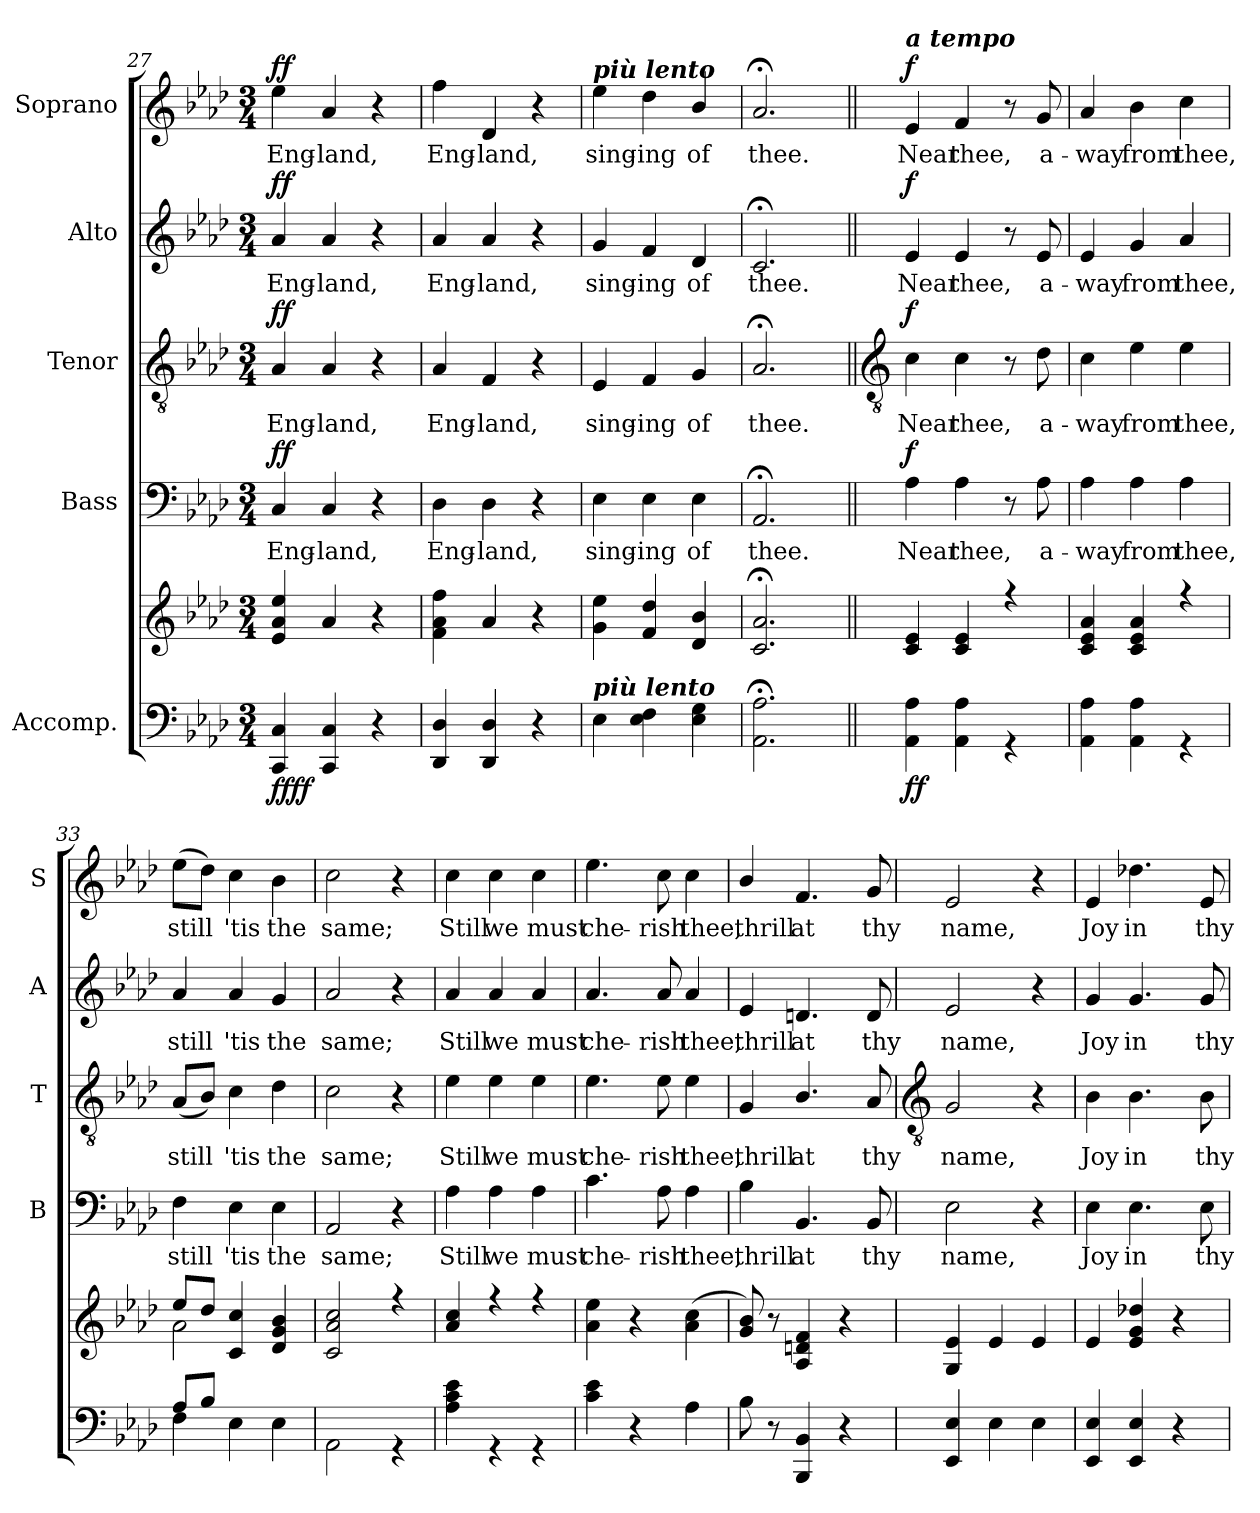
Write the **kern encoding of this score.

**kern	**kern	**dynam	**kern	**text	**dynam	**kern	**text	**dynam	**kern	**text	**dynam	**kern	**text	**dynam
*part5	*part5	*part5	*part4	*part4	*part4	*part3	*part3	*part3	*part2	*part2	*part2	*part1	*part1	*part1
*staff6	*staff5	*staff5/6	*staff4	*staff4	*staff4	*staff3	*staff3	*staff3	*staff2	*staff2	*staff2	*staff1	*staff1	*staff1
*I"Accomp.	*	*	*I"Bass	*	*	*I"Tenor	*	*	*I"Alto	*	*	*I"Soprano	*	*
*	*	*	*I'B	*	*	*I'T	*	*	*I'A	*	*	*I'S	*	*
*clefF4	*clefG2	*	*clefF4	*	*	*clefGv2	*	*	*clefG2	*	*	*clefG2	*	*
*k[b-e-a-d-]	*k[b-e-a-d-]	*	*k[b-e-a-d-]	*	*	*k[b-e-a-d-]	*	*	*k[b-e-a-d-]	*	*	*k[b-e-a-d-]	*	*
*A-:	*A-:	*	*A-:	*	*	*A-:	*	*	*A-:	*	*	*A-:	*	*
*M3/4	*M3/4	*	*M3/4	*	*	*M3/4	*	*	*M3/4	*	*	*M3/4	*	*
=27	=27	=27	=27	=27	=27	=27	=27	=27	=27	=27	=27	=27	=27	=27
!	!	!LO:DY:b=2	!	!LO:LY:b	!	!	!LO:LY:b	!	!	!LO:LY:b	!	!	!LO:LY:b	!
!	!	!LO:DY:n=1:b	!	!	!LO:DY:b	!	!	!LO:DY:b	!	!	!LO:DY:b	!	!	!LO:DY:b
4CC 4C	4e- 4a- 4ee-	ff ff	4C	Eng-	ff	4A-	Eng-	ff	4a-	Eng-	ff	4ee-	Eng-	ff
!	!	!	!	!LO:LY:b	!	!	!LO:LY:b	!	!	!LO:LY:b	!	!	!LO:LY:b	!
4CC 4C	4a-	.	4C	-land,	.	4A-	-land,	.	4a-	-land,	.	4a-	-land,	.
4r	4r	.	4r	.	.	4r	.	.	4r	.	.	4r	.	.
=28	=28	=28	=28	=28	=28	=28	=28	=28	=28	=28	=28	=28	=28	=28
!	!	!	!	!LO:LY:b	!	!	!LO:LY:b	!	!	!LO:LY:b	!	!	!LO:LY:b	!
4DD- 4D-	4f 4a- 4ff	.	4D-	Eng-	.	4A-	Eng-	.	4a-	Eng-	.	4ff	Eng-	.
!	!	!	!	!LO:LY:b	!	!	!LO:LY:b	!	!	!LO:LY:b	!	!	!LO:LY:b	!
4DD- 4D-	4a-	.	4D-	-land,	.	4F	-land,	.	4a-	-land,	.	4d-	-land,	.
4r	4r	.	4r	.	.	4r	.	.	4r	.	.	4r	.	.
=29	=29	=29	=29	=29	=29	=29	=29	=29	=29	=29	=29	=29	=29	=29
!	!	!	!	!	!	!	!	!	!	!	!	!LO:TX:a:Bi:t=più lento	!	!
!LO:TX:a:Bi:t=più lento	!	!	!	!	!	!	!	!	!	!	!	!	!	!
!	!	!	!	!LO:LY:b	!	!	!LO:LY:b	!	!	!LO:LY:b	!	!	!LO:LY:b	!
4E-	4g 4ee-	.	4E-	sing-	.	4E-	sing-	.	4g	sing-	.	4ee-	sing-	.
!	!	!	!	!LO:LY:b	!	!	!LO:LY:b	!	!	!LO:LY:b	!	!	!LO:LY:b	!
4E- 4F	4f 4dd-	.	4E-	-ing	.	4F	-ing	.	4f	-ing	.	4dd-	-ing	.
!	!	!	!	!LO:LY:b	!	!	!LO:LY:b	!	!	!LO:LY:b	!	!	!LO:LY:b	!
4E- 4G	4d- 4b-	.	4E-	of	.	4G	of	.	4d-	of	.	4b-/	of	.
=30	=30	=30	=30	=30	=30	=30	=30	=30	=30	=30	=30	=30	=30	=30
!	!	!	!	!LO:LY:b	!	!	!LO:LY:b	!	!	!LO:LY:b	!	!	!LO:LY:b	!
2.AA-;< 2.A-;<	2.c;< 2.a-;<	.	2.AA-;<	thee.	.	2.A-;<	thee.	.	2.c;<	thee.	.	2.a-;<	thee.	.
!!LO:LB:g=z
=31||	=31||	=31||	=31||	=31||	=31||	=31||	=31||	=31||	=31||	=31||	=31||	=31||	=31||	=31||
*	*	*	*	*	*	*clefGv2	*	*	*	*	*	*	*	*
*	*^	*	*	*	*	*	*	*	*	*	*	*	*	*
!	!	!	!	!	!	!	!	!	!	!	!	!	!LO:TX:a:Bi:t=a tempo	!	!
!LO:N:vis=1	!	!LO:N:vis=1	!LO:DY:b=2	!	!LO:LY:b	!	!	!LO:LY:b	!	!	!LO:LY:b	!	!	!LO:LY:b	!
*^	*	*	*	*	*	*	*	*	*	*	*	*	*	*	*
!	!	!	!	!LO:DY:n=1:b	!	!	!LO:DY:b	!	!	!LO:DY:b	!	!	!LO:DY:b	!	!	!LO:DY:b
2.ryy	4AA- 4A-	4c 4e-	2.ryy	f f	4A-	Near	f	4c	Near	f	4e-	Near	f	4e-	Near	f
!	!	!	!	!	!	!LO:LY:b	!	!	!LO:LY:b	!	!	!LO:LY:b	!	!	!LO:LY:b	!
.	4AA- 4A-	4c 4e-	.	.	4A-	thee,	.	4c	thee,	.	4e-	thee,	.	4f	thee,	.
.	4r	4r	.	.	8r	.	.	8r	.	.	8r	.	.	8r	.	.
!	!	!	!	!	!	!LO:LY:b	!	!	!LO:LY:b	!	!	!LO:LY:b	!	!	!LO:LY:b	!
.	.	.	.	.	8A-	a-	.	8d-	a-	.	8e-	a-	.	8g	a-	.
=32	=32	=32	=32	=32	=32	=32	=32	=32	=32	=32	=32	=32	=32	=32	=32	=32
!LO:N:vis=1	!	!	!LO:N:vis=1	!	!	!LO:LY:b	!	!	!LO:LY:b	!	!	!LO:LY:b	!	!	!LO:LY:b	!
2.ryy	4AA- 4A-	4c 4e- 4a-	2.ryy	.	4A-	-way	.	4c	-way	.	4e-	-way	.	4a-	-way	.
!	!	!	!	!	!	!LO:LY:b	!	!	!LO:LY:b	!	!	!LO:LY:b	!	!	!LO:LY:b	!
.	4AA- 4A-	4c 4e- 4a-	.	.	4A-	from	.	4e-	from	.	4g	from	.	4b-	from	.
!	!	!	!	!	!	!LO:LY:b	!	!	!LO:LY:b	!	!	!LO:LY:b	!	!	!LO:LY:b	!
.	4r	4r	.	.	4A-	thee,	.	4e-	thee,	.	4a-	thee,	.	4cc	thee,	.
=33	=33	=33	=33	=33	=33	=33	=33	=33	=33	=33	=33	=33	=33	=33	=33	=33
!	!	!	!	!	!	!LO:LY:b	!	!	!LO:LY:b	!	!	!LO:LY:b	!	!	!LO:LY:b	!
8A-/L	4F	8ee-/L	2a-\	.	4F	still	.	(<8A-L	still	.	4a-	still	.	(>8ee-L	still	.
8B-/J	.	8dd-/J	.	.	.	.	.	8B-J)	.	.	.	.	.	8dd-J)	.	.
!	!	!	!	!	!	!LO:LY:b	!	!	!LO:LY:b	!	!	!LO:LY:b	!	!	!LO:LY:b	!
2ryy	4E-	4c/ 4cc/	.	.	4E-	'tis	.	4c	'tis	.	4a-	'tis	.	4cc	'tis	.
!	!	!	!	!	!	!LO:LY:b	!	!	!LO:LY:b	!	!	!LO:LY:b	!	!	!LO:LY:b	!
.	4E-	4d- 4g 4b-	4ryy	.	4E-	the	.	4d-	the	.	4g	the	.	4b-	the	.
=34	=34	=34	=34	=34	=34	=34	=34	=34	=34	=34	=34	=34	=34	=34	=34	=34
!LO:N:vis=1	!	!	!LO:N:vis=1	!	!	!LO:LY:b	!	!	!LO:LY:b	!	!	!LO:LY:b	!	!	!LO:LY:b	!
2.ryy	2AA-	2c 2a- 2cc	2.ryy	.	2AA-	same;	.	2c	same;	.	2a-	same;	.	2cc	same;	.
.	4r	4r	.	.	4r	.	.	4r	.	.	4r	.	.	4r	.	.
=35	=35	=35	=35	=35	=35	=35	=35	=35	=35	=35	=35	=35	=35	=35	=35	=35
!LO:N:vis=1	!	!	!LO:N:vis=1	!	!	!LO:LY:b	!	!	!LO:LY:b	!	!	!LO:LY:b	!	!	!LO:LY:b	!
2.ryy	4A- 4c 4e-	4a- 4cc	2.ryy	.	4A-	Still	.	4e-	Still	.	4a-	Still	.	4cc	Still	.
!	!	!	!	!	!	!LO:LY:b	!	!	!LO:LY:b	!	!	!LO:LY:b	!	!	!LO:LY:b	!
.	4r	4r	.	.	4A-	we	.	4e-	we	.	4a-	we	.	4cc	we	.
!	!	!	!	!	!	!LO:LY:b	!	!	!LO:LY:b	!	!	!LO:LY:b	!	!	!LO:LY:b	!
.	4r	4r	.	.	4A-	must	.	4e-	must	.	4a-	must	.	4cc	must	.
*	*	*v	*v	*	*	*	*	*	*	*	*	*	*	*	*	*
=36	=36	=36	=36	=36	=36	=36	=36	=36	=36	=36	=36	=36	=36	=36	=36
!	!	!	!	!	!LO:LY:b	!	!	!LO:LY:b	!	!	!LO:LY:b	!	!	!LO:LY:b	!
*v	*v	*	*	*	*	*	*	*	*	*	*	*	*	*	*
4c\ 4e-\	4a- 4ee-	.	4.c	che-	.	4.e-	che-	.	4.a-	che-	.	4.ee-	che-	.
4r	4r	.	.	.	.	.	.	.	.	.	.	.	.	.
!	!	!	!	!LO:LY:b	!	!	!LO:LY:b	!	!	!LO:LY:b	!	!	!LO:LY:b	!
.	.	.	8A-	-rish	.	8e-	-rish	.	8a-	-rish	.	8cc	-rish	.
!	!	!	!	!LO:LY:b	!	!	!LO:LY:b	!	!	!LO:LY:b	!	!	!LO:LY:b	!
4A-\	(<4a- 4cc	.	4A-	thee,	.	4e-	thee,	.	4a-	thee,	.	4cc	thee,	.
=37	=37	=37	=37	=37	=37	=37	=37	=37	=37	=37	=37	=37	=37	=37
!	!	!	!	!LO:LY:b	!	!	!LO:LY:b	!	!	!LO:LY:b	!	!	!LO:LY:b	!
8B-\	8g 8b-)	.	4B-	thrill	.	4G	thrill	.	4e-	thrill	.	4b-/	thrill	.
8r	8r	.	.	.	.	.	.	.	.	.	.	.	.	.
!	!	!	!	!LO:LY:b	!	!	!LO:LY:b	!	!	!LO:LY:b	!	!	!LO:LY:b	!
4BBB- 4BB-	4A- 4dn 4f	.	4.BB-	at	.	4.B-/	at	.	4.dn	at	.	4.f	at	.
4r	4r	.	.	.	.	.	.	.	.	.	.	.	.	.
!	!	!	!	!LO:LY:b	!	!	!LO:LY:b	!	!	!LO:LY:b	!	!	!LO:LY:b	!
.	.	.	8BB-	thy	.	8A-	thy	.	8d	thy	.	8g	thy	.
!!LO:LB:g=z
=38	=38	=38	=38	=38	=38	=38	=38	=38	=38	=38	=38	=38	=38	=38
*	*	*	*	*	*	*clefGv2	*	*	*	*	*	*	*	*
!	!	!	!	!LO:LY:b	!	!	!LO:LY:b	!	!	!LO:LY:b	!	!	!LO:LY:b	!
4EE- 4E-	4G 4e-	.	2E-	name,	.	2G	name,	.	2e-	name,	.	2e-	name,	.
4E-	4e-	.	.	.	.	.	.	.	.	.	.	.	.	.
4E-	4e-	.	4r	.	.	4r	.	.	4r	.	.	4r	.	.
=39	=39	=39	=39	=39	=39	=39	=39	=39	=39	=39	=39	=39	=39	=39
!	!	!	!	!LO:LY:b	!	!	!LO:LY:b	!	!	!LO:LY:b	!	!	!LO:LY:b	!
4EE- 4E-	4e-	.	4E-	Joy	.	4B-	Joy	.	4g	Joy	.	4e-	Joy	.
!	!	!	!	!LO:LY:b	!	!	!LO:LY:b	!	!	!LO:LY:b	!	!	!LO:LY:b	!
4EE- 4E-	4e- 4g 4dd-X	.	4.E-	in	.	4.B-	in	.	4.g	in	.	4.dd-X	in	.
4r	4r	.	.	.	.	.	.	.	.	.	.	.	.	.
!	!	!	!	!LO:LY:b	!	!	!LO:LY:b	!	!	!LO:LY:b	!	!	!LO:LY:b	!
.	.	.	8E-	thy	.	8B-	thy	.	8g	thy	.	8e-	thy	.
=	=	=	=	=	=	=	=	=	=	=	=	=	=	=
*-	*-	*-	*-	*-	*-	*-	*-	*-	*-	*-	*-	*-	*-	*-
